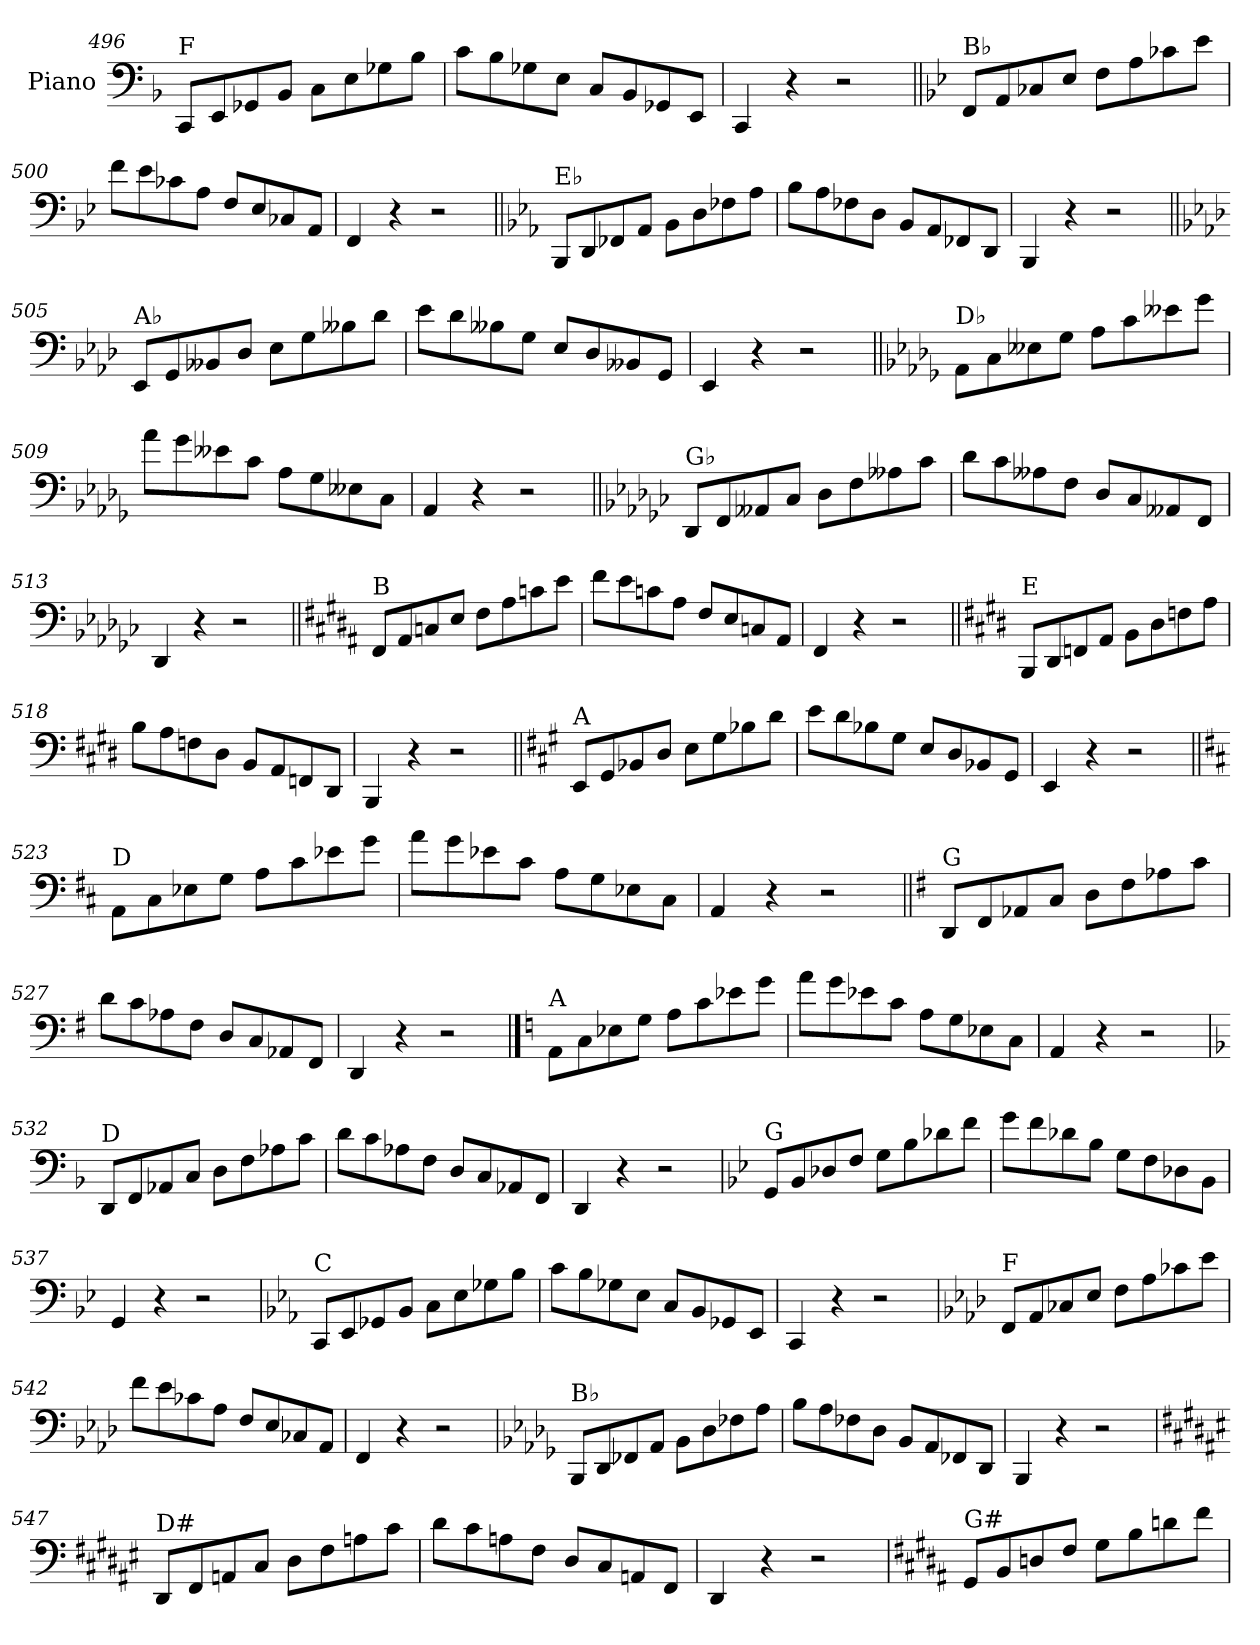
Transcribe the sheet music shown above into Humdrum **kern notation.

**kern
*part1
*staff1
*I"Piano
*I'Pno.
*clefF4
*k[b-]
=496
!LO:TX:a:t=F
8CC/L
8EE/
8GG-X/
8BB-/J
8C\L
8E\
8G-X\
8B-\J
=497
8c\L
8B-\
8G-X\
8E\J
8C/L
8BB-/
8GG-X/
8EE/J
=498
4CC/
4r
2r
!!LO:LB:g=z
=499||
*k[b-e-]
!LO:TX:a:t=B♭
8FF/L
8AA/
8C-X/
8E-/J
8F\L
8A\
8c-X\
8e-\J
=500
8f\L
8e-\
8c-X\
8A\J
8F/L
8E-/
8C-X/
8AA/J
=501
4FF/
4r
2r
=502||
*k[b-e-a-]
!LO:TX:a:t=E♭
8BBB-/L
8DD/
8FF-X/
8AA-/J
8BB-\L
8D\
8F-X\
8A-\J
=503
8B-\L
8A-\
8F-X\
8D\J
8BB-/L
8AA-/
8FF-X/
8DD/J
=504
4BBB-/
4r
2r
!!LO:LB:g=z
=505||
*k[b-e-a-d-]
!LO:TX:a:t=A♭
8EE-/L
8GG/
8BB--X/
8D-/J
8E-\L
8G\
8B--X\
8d-\J
=506
8e-\L
8d-\
8B--X\
8G\J
8E-/L
8D-/
8BB--X/
8GG/J
=507
4EE-/
4r
2r
=508||
*k[b-e-a-d-g-]
!LO:TX:a:t=D♭
8AA-\L
8C\
8E--X\
8G-\J
8A-\L
8c\
8e--X\
8g-\J
=509
8a-\L
8g-\
8e--X\
8c\J
8A-\L
8G-\
8E--X\
8C\J
=510
4AA-/
4r
2r
!!LO:LB:g=z
=511||
*k[b-e-a-d-g-c-]
!LO:TX:a:t=G♭
8DD-/L
8FF/
8AA--X/
8C-/J
8D-\L
8F\
8A--X\
8c-\J
=512
8d-\L
8c-\
8A--X\
8F\J
8D-/L
8C-/
8AA--X/
8FF/J
=513
4DD-/
4r
2r
=514||
*k[f#c#g#d#a#]
!LO:TX:a:t=B
8FF#/L
8AA#/
8Cn/
8E/J
8F#\L
8A#\
8cn\
8e\J
=515
8f#\L
8e\
8cn\
8A#\J
8F#/L
8E/
8Cn/
8AA#/J
=516
4FF#/
4r
2r
!!LO:LB:g=z
=517||
*k[f#c#g#d#]
!LO:TX:a:t=E
8BBB/L
8DD#/
8FFn/
8AA/J
8BB\L
8D#\
8Fn\
8A\J
=518
8B\L
8A\
8Fn\
8D#\J
8BB/L
8AA/
8FFn/
8DD#/J
=519
4BBB/
4r
2r
=520||
*k[f#c#g#]
!LO:TX:a:t=A
8EE/L
8GG#/
8BB-X/
8D/J
8E\L
8G#\
8B-X\
8d\J
=521
8e\L
8d\
8B-X\
8G#\J
8E/L
8D/
8BB-X/
8GG#/J
=522
4EE/
4r
2r
!!LO:LB:g=z
=523||
*k[f#c#]
!LO:TX:a:t=D
8AA\L
8C#\
8E-X\
8G\J
8A\L
8c#\
8e-X\
8g\J
=524
8a\L
8g\
8e-X\
8c#\J
8A\L
8G\
8E-X\
8C#\J
=525
4AA/
4r
2r
=526||
*k[f#]
!LO:TX:a:t=G
8DD/L
8FF#/
8AA-X/
8C/J
8D\L
8F#\
8A-X\
8c\J
=527
8d\L
8c\
8A-X\
8F#\J
8D/L
8C/
8AA-X/
8FF#/J
=528
4DD/
4r
2r
!!LO:PB:g=z
==529
*k[]
!LO:TX:a:t=A
8AA\L
8C\
8E-X\
8G\J
8A\L
8c\
8e-X\
8g\J
=530
8a\L
8g\
8e-X\
8c\J
8A\L
8G\
8E-X\
8C\J
=531
4AA/
4r
2r
=532
*k[b-]
!LO:TX:a:t=D
8DD/L
8FF/
8AA-X/
8C/J
8D\L
8F\
8A-X\
8c\J
=533
8d\L
8c\
8A-X\
8F\J
8D/L
8C/
8AA-X/
8FF/J
=534
4DD/
4r
2r
!!LO:LB:g=z
=535
*k[b-e-]
!LO:TX:a:t=G
8GG/L
8BB-/
8D-X/
8F/J
8G\L
8B-\
8d-X\
8f\J
=536
8g\L
8f\
8d-X\
8B-\J
8G\L
8F\
8D-X\
8BB-\J
=537
4GG/
4r
2r
=538
*k[b-e-a-]
!LO:TX:a:t=C
8CC/L
8EE-/
8GG-X/
8BB-/J
8C\L
8E-\
8G-X\
8B-\J
=539
8c\L
8B-\
8G-X\
8E-\J
8C/L
8BB-/
8GG-X/
8EE-/J
=540
4CC/
4r
2r
!!LO:LB:g=z
=541
*k[b-e-a-d-]
!LO:TX:a:t=F
8FF/L
8AA-/
8C-X/
8E-/J
8F\L
8A-\
8c-X\
8e-\J
=542
8f\L
8e-\
8c-X\
8A-\J
8F/L
8E-/
8C-X/
8AA-/J
=543
4FF/
4r
2r
=544
*k[b-e-a-d-g-]
!LO:TX:a:t=B♭
8BBB-/L
8DD-/
8FF-X/
8AA-/J
8BB-\L
8D-\
8F-X\
8A-\J
=545
8B-\L
8A-\
8F-X\
8D-\J
8BB-/L
8AA-/
8FF-X/
8DD-/J
=546
4BBB-/
4r
2r
!!LO:LB:g=z
=547
*k[f#c#g#d#a#e#]
!LO:TX:a:t=D#
8DD#/L
8FF#/
8AAn/
8C#/J
8D#\L
8F#\
8An\
8c#\J
=548
8d#\L
8c#\
8An\
8F#\J
8D#/L
8C#/
8AAn/
8FF#/J
=549
4DD#/
4r
2r
=550
*k[f#c#g#d#a#]
!LO:TX:a:t=G#
8GG#/L
8BB/
8Dn/
8F#/J
8G#\L
8B\
8dn\
8f#\J
=
*-
